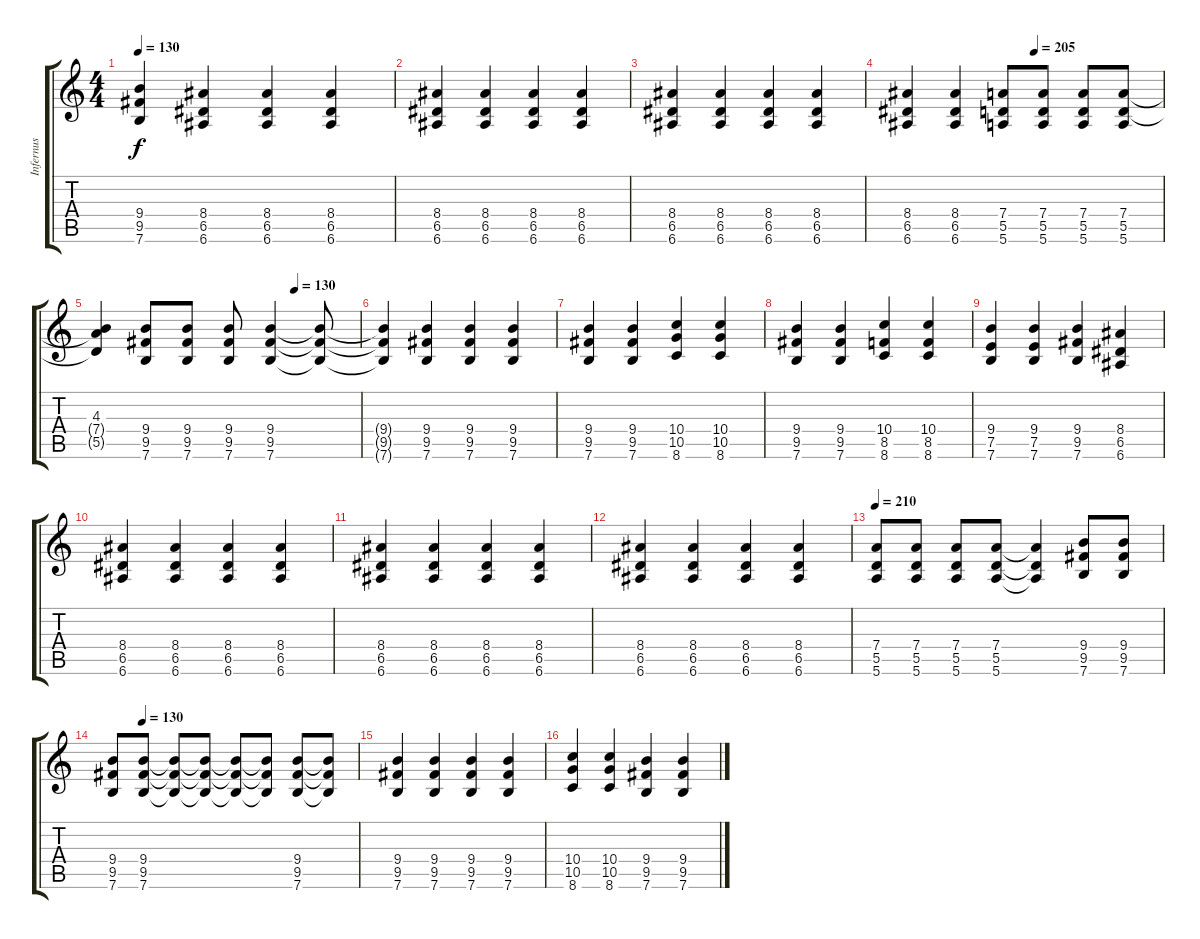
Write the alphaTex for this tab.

\track ("Infernus" "Infernus") {instrument overdrivenguitar}
\staff {score tabs}
\tuning (E4 B3 G3 D3 A2 E2) {hide}
\ts (4 4)
\tempo 130
\clef g2
\ks c
(9.4 9.5 7.6).4{dy f} (8.4 6.5 6.6).4 (8.4 6.5 6.6).4 (8.4 6.5 6.6).4 |
(8.4 6.5 6.6).4 (8.4 6.5 6.6).4 (8.4 6.5 6.6).4 (8.4 6.5 6.6).4 |
(8.4 6.5 6.6).4 (8.4 6.5 6.6).4 (8.4 6.5 6.6).4 (8.4 6.5 6.6).4 |
\tempo (205 0.5)
(8.4 6.5 6.6).4 (8.4 6.5 6.6).4 (7.4 5.5 5.6).8 (7.4 5.5 5.6).8 (7.4 5.5 5.6).8 (7.4 5.5 5.6).8 |
\tempo (130 0.75)
(4.3 7.4{t} 5.5{t}).4 (9.4 9.5 7.6).8 (9.4 9.5 7.6).8 (9.4 9.5 7.6).8 (9.4 9.5 7.6).4 (9.4{t} 9.5{t} 7.6{t}).8 |
(9.4{t} 9.5{t} 7.6{t}).4 (9.4 9.5 7.6).4 (9.4 9.5 7.6).4 (9.4 9.5 7.6).4 |
(9.4 9.5 7.6).4 (9.4 9.5 7.6).4 (10.4 10.5 8.6).4 (10.4 10.5 8.6).4 |
(9.4 9.5 7.6).4 (9.4 9.5 7.6).4 (10.4 8.5 8.6).4 (10.4 8.5 8.6).4 |
(9.4 7.5 7.6).4 (9.4 7.5 7.6).4 (9.4 9.5 7.6).4 (8.4 6.5 6.6).4 |
(8.4 6.5 6.6).4 (8.4 6.5 6.6).4 (8.4 6.5 6.6).4 (8.4 6.5 6.6).4 |
(8.4 6.5 6.6).4 (8.4 6.5 6.6).4 (8.4 6.5 6.6).4 (8.4 6.5 6.6).4 |
(8.4 6.5 6.6).4 (8.4 6.5 6.6).4 (8.4 6.5 6.6).4 (8.4 6.5 6.6).4 |
\tempo 210
(7.4 5.5 5.6).8 (7.4 5.5 5.6).8 (7.4 5.5 5.6).8 (7.4 5.5 5.6).8 (7.4{t} 5.5{t} 5.6{t}).4 (9.4 9.5 7.6).8 (9.4 9.5 7.6).8 |
\tempo (130 0.125)
(9.4 9.5 7.6).8 (9.4 9.5 7.6).8 (9.4{t} 9.5{t} 7.6{t}).8 (9.4{t} 9.5{t} 7.6{t}).8 (9.4{t} 9.5{t} 7.6{t}).8 (9.4{t} 9.5{t} 7.6{t}).8 (9.4 9.5 7.6).8 (9.4{t} 9.5{t} 7.6{t}).8 |
(9.4 9.5 7.6).4 (9.4 9.5 7.6).4 (9.4 9.5 7.6).4 (9.4 9.5 7.6).4 |
(10.4 10.5 8.6).4 (10.4 10.5 8.6).4 (9.4 9.5 7.6).4 (9.4 9.5 7.6).4
